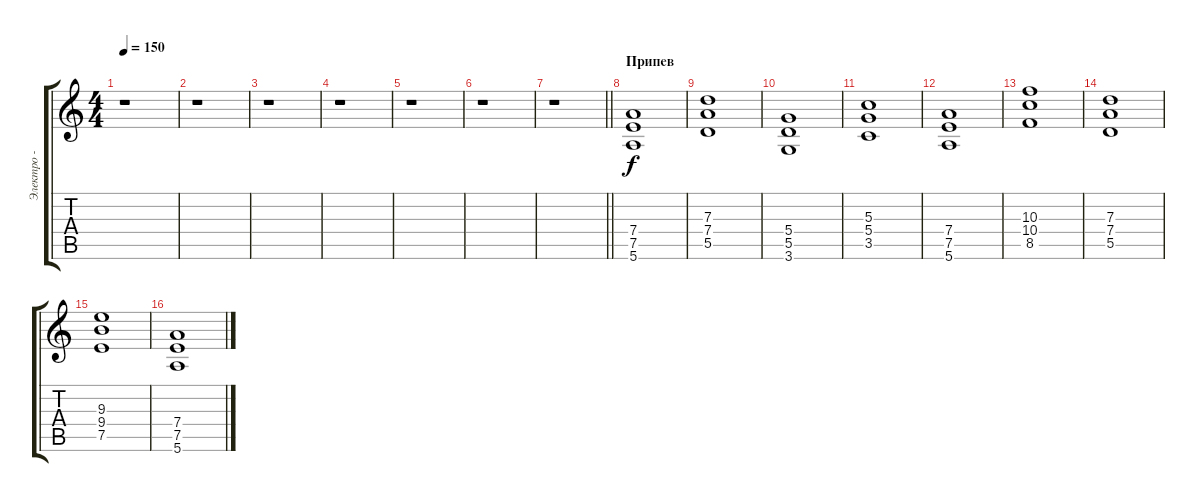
\track ("Электро - гитара" "Электро - ") {instrument overdrivenguitar}
\staff {score tabs}
\tuning (E4 B3 G3 D3 A2 E2) {hide}
\ts (4 4)
\tempo 150
\clef g2
\ks c
r.1{dy f} |
r.1 |
r.1 |
r.1 |
r.1 |
r.1 |
\barLineRight lightlight
r.1 |
\section ("" "Припев")
(7.4 7.5 5.6).1 |
(7.3 7.4 5.5).1 |
(5.4 5.5 3.6).1 |
(5.3 5.4 3.5).1 |
(7.4 7.5 5.6).1 |
(10.3 10.4 8.5).1 |
(7.3 7.4 5.5).1 |
(9.3 9.4 7.5).1 |
(7.4 7.5 5.6).1
